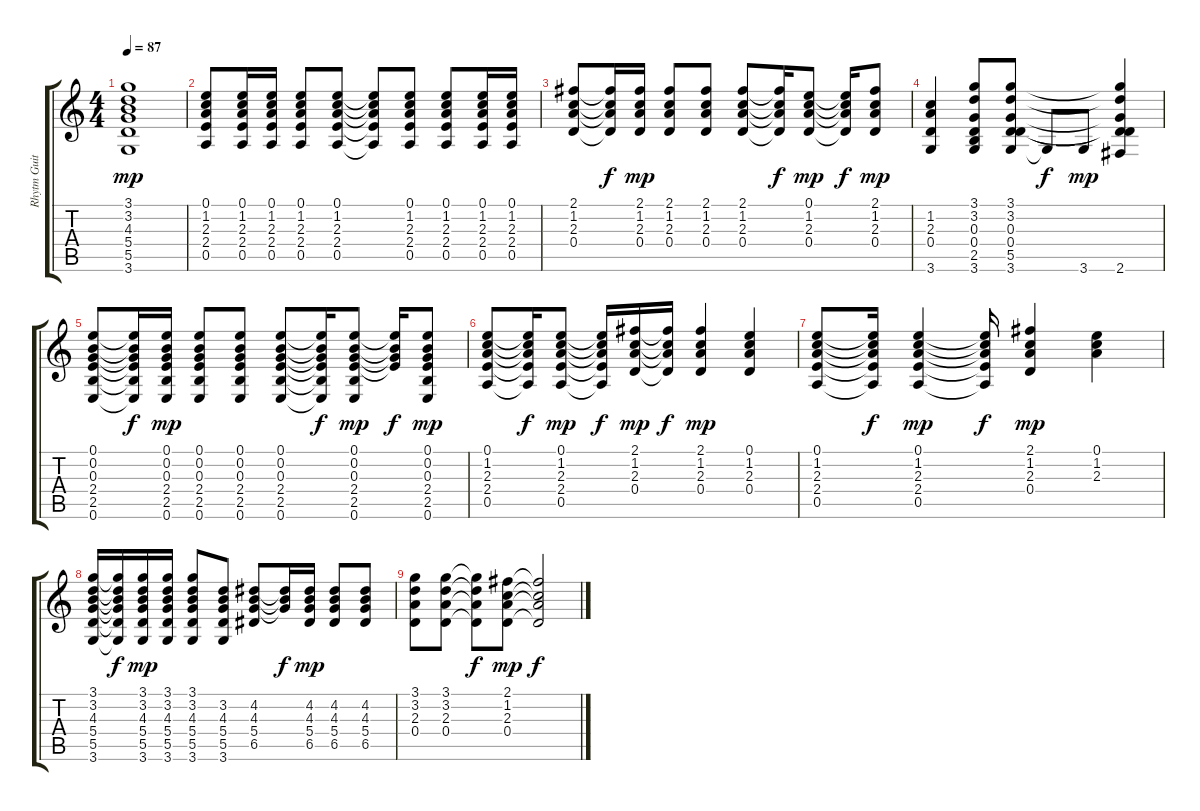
\track ("Rhytm Guitar" "Rhytm Guit") {instrument acousticguitarsteel}
\staff {score tabs}
\tuning (E4 B3 G3 D3 A2 E2) {hide}
\ts (4 4)
\tempo 87
\clef g2
\ks c
(3.1 3.2 4.3 5.4 5.5 3.6).1{dy mp} |
(0.1 1.2 2.3 2.4 0.5).8 (0.1 1.2 2.3 2.4 0.5).16 (0.1 1.2 2.3 2.4 0.5).16 (0.1 1.2 2.3 2.4 0.5).8 (0.1 1.2 2.3 2.4 0.5).8 (0.1{t} 1.2{t} 2.3{t} 2.4{t} 0.5{t}).8 (0.1 1.2 2.3 2.4 0.5).8 (0.1 1.2 2.3 2.4 0.5).8 (0.1 1.2 2.3 2.4 0.5).16 (0.1 1.2 2.3 2.4 0.5).16 |
(2.1 1.2 2.3 0.4).8 (2.1{t} 1.2{t} 2.3{t} 0.4{t}).16{dy f} (2.1 1.2 2.3 0.4).16{dy mp} (2.1 1.2 2.3 0.4).8 (2.1 1.2 2.3 0.4).8 (2.1 1.2 2.3 0.4).8 (2.1{t} 1.2{t} 2.3{t} 0.4{t}).16{dy f} (0.1 1.2 2.3 0.4).8{dy mp} (0.1{t} 1.2{t} 2.3{t} 0.4{t}).16{dy f} (2.1 1.2 2.3 0.4).8{dy mp} |
(1.2 2.3 0.4 3.6).4 (3.1 3.2 0.3 0.4 2.5 3.6).8 (3.1 3.2 0.3 0.4 5.5 3.6).8 3.6{t}.8{dy f} 3.6.8{dy mp} (3.1{t} 3.2{t} 0.3{t} 0.4{t} 5.5{t} 2.6).4 |
(0.1 0.2 0.3 2.4 2.5 0.6).8 (0.1{t} 0.2{t} 0.3{t} 2.4{t} 2.5{t} 0.6{t}).16{dy f} (0.1 0.2 0.3 2.4 2.5 0.6).16{dy mp} (0.1 0.2 0.3 2.4 2.5 0.6).8 (0.1 0.2 0.3 2.4 2.5 0.6).8 (0.1 0.2 0.3 2.4 2.5 0.6).8 (0.1{t} 0.2{t} 0.3{t} 2.4{t} 2.5{t} 0.6{t}).16{dy f} (0.1 0.2 0.3 2.4 2.5 0.6).8{dy mp} (0.1{t} 0.2{t} 0.3{t} 2.4{t}).16{dy f} (0.1 0.2 0.3 2.4 2.5 0.6).8{dy mp} |
(0.1 1.2 2.3 2.4 0.5).8 (0.1{t} 1.2{t} 2.3{t} 2.4{t} 0.5{t}).16{dy f} (0.1 1.2 2.3 2.4 0.5).8{dy mp} (0.1{t} 1.2{t} 2.3{t} 2.4{t} 0.5{t}).16{dy f} (2.1 1.2 2.3 0.4).16{dy mp} (2.1{t} 1.2{t} 2.3{t} 0.4{t}).16{dy f} (2.1 1.2 2.3 0.4).4{dy mp} (0.1 1.2 2.3 0.4).4 |
(0.1 1.2 2.3 2.4 0.5).8 (0.1{t} 1.2{t} 2.3{t} 2.4{t} 0.5{t}).16{dy f} (0.1 1.2 2.3 2.4 0.5).4{dy mp} (0.1{t} 1.2{t} 2.3{t} 2.4{t} 0.5{t}).16{dy f} (2.1 1.2 2.3 0.4).4{dy mp} (0.1 1.2 2.3).4 |
(3.1 3.2 4.3 5.4 5.5 3.6).16 (3.1{t} 3.2{t} 4.3{t} 5.4{t} 5.5{t} 3.6{t}).16{dy f} (3.1 3.2 4.3 5.4 5.5 3.6).16{dy mp} (3.1 3.2 4.3 5.4 5.5 3.6).16 (3.1 3.2 4.3 5.4 5.5 3.6).8 (3.2 4.3 5.4 5.5 3.6).8 (4.2 4.3 5.4 6.5).8 (4.2{t} 4.3{t} 5.4{t}).16{dy f} (4.2 4.3 5.4 6.5).16{dy mp} (4.2 4.3 5.4 6.5).8 (4.2 4.3 5.4 6.5).8 |
(3.1 3.2 2.3 0.4).8 (3.1 3.2 2.3 0.4).8 (3.1{t} 3.2{t} 2.3{t} 0.4{t}).8{dy f} (2.1 1.2 2.3 0.4).8{dy mp} (2.1{t} 1.2{t} 2.3{t} 0.4{t}).2{dy f}
